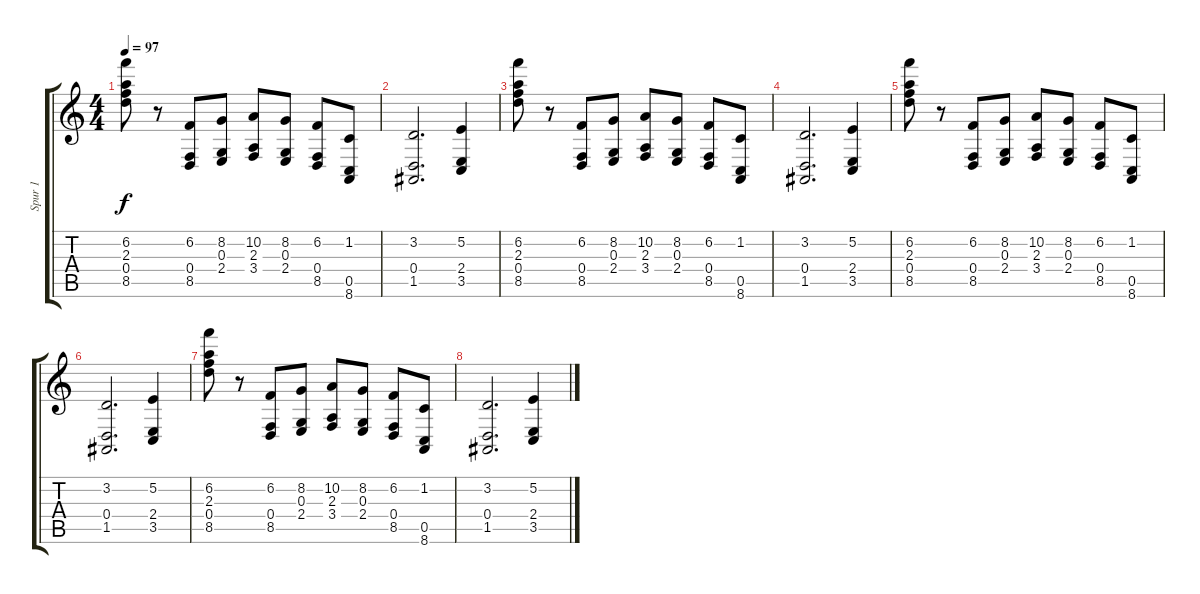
\track ("Spur 1" "Spur 1") {instrument lead2sawtooth}
\staff {score tabs}
\tuning (E4 B3 G3 D3 A2 E2) {hide}
\ts (4 4)
\tempo 97
\clef g2
\ks c
(6.2 2.3 0.4 8.5).8{ot 15mb dy f} r.8 (6.2 0.4 8.5).8 (8.2 0.3 2.4).8 (10.2 2.3 3.4).8 (8.2 0.3 2.4).8 (6.2 0.4 8.5).8 (1.2 0.5 8.6).8 |
(3.2 0.4 1.5).2{d} (5.2 2.4 3.5).4 |
(6.2 2.3 0.4 8.5).8{ot 15mb} r.8 (6.2 0.4 8.5).8 (8.2 0.3 2.4).8 (10.2 2.3 3.4).8 (8.2 0.3 2.4).8 (6.2 0.4 8.5).8 (1.2 0.5 8.6).8 |
(3.2 0.4 1.5).2{d} (5.2 2.4 3.5).4 |
(6.2 2.3 0.4 8.5).8{ot 15mb} r.8 (6.2 0.4 8.5).8 (8.2 0.3 2.4).8 (10.2 2.3 3.4).8 (8.2 0.3 2.4).8 (6.2 0.4 8.5).8 (1.2 0.5 8.6).8 |
(3.2 0.4 1.5).2{d} (5.2 2.4 3.5).4 |
(6.2 2.3 0.4 8.5).8{ot 15mb} r.8 (6.2 0.4 8.5).8 (8.2 0.3 2.4).8 (10.2 2.3 3.4).8 (8.2 0.3 2.4).8 (6.2 0.4 8.5).8 (1.2 0.5 8.6).8 |
(3.2 0.4 1.5).2{d} (5.2 2.4 3.5).4
